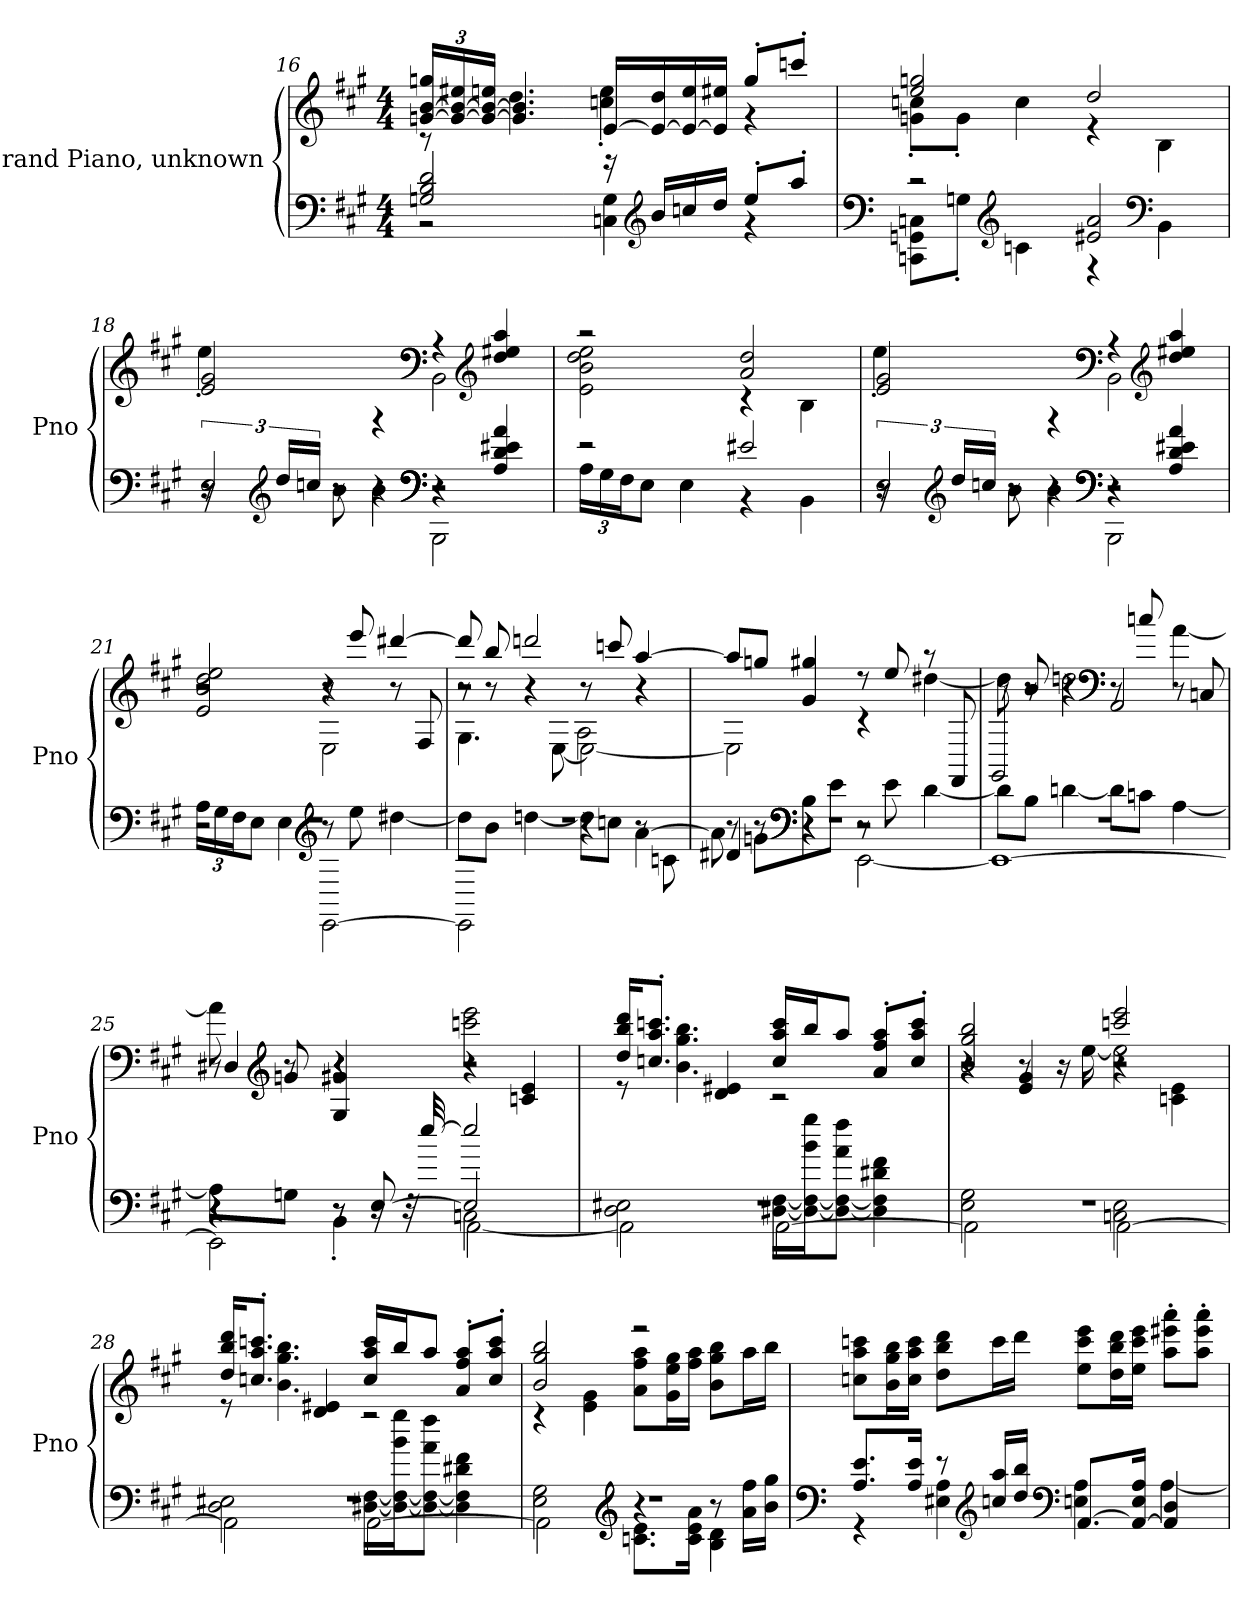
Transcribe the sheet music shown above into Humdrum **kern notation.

**kern	**kern
*part1	*part1
*staff2	*staff1
*I"Grand Piano, unknown	*
*I'Pno	*
!!LO:PB:g=z
*clefF4	*clefG2
*k[f#c#g#]	*k[f#c#g#]
*M4/4	*M4/4
=16	=16
*^	*
*	*	*Xbrackettup
*	*	*^
2Gn/ 2B/ 2d/	2r	[24gn/ [24b/ 24ggn/LL	8r
.	.	24g/_ 24b/_ 24ee#X/	.
.	.	24g/_ 24b/_ 24een/JJ	.
.	.	4.g/] 4.b/]	4.dd\
16r	4Cn\ 4G\	[16e/LL	4ccn\' 4ee\'
*clefG2	*	*	*
16b/LL	.	16e/_ 16dd/	.
16ccn/	.	16e/_ 16ee/	.
16dd/JJ	.	16e/] 16ee#X/JJ	.
8ee'/L	4r	8gg'/L	4r
8aa'/J	.	8cccn'/J	.
=17	=17	=17	=17
*clefF4	*	*	*
2r	8CCn\ 8GGn\ 8Cn\L	2ee/ 2ggn/	8gn\' 8ccn\'L
.	8Gn'\J	.	8g'\J
*clefG2	*	*	*
.	4cn\	.	4cc\
2e#X/ 2a/	4r	2dd/	4r
*clefF4	*	*	*
.	4BB\	.	4B\
!!LO:LB:g=z	!!
=18	=18	=18	=18
*	*^	*	*
24r	8r	2E/	2e/ 2g#/	4ee'\
*clefG2	*	*	*	*
24dd/LL	.	.	.	.
24ccn/JJ	.	.	.	.
8r	8b\	.	.	.
4r	4b\	.	.	4r
*clefF4	*	*	*clefF4	*
4r	2BBB\	2r	4r	2BB\
*	*	*	*clefG2	*
4A/ 4d/ 4e#X/ 4a/	.	.	4dd/ 4ee#X/ 4aa/	.
*	*v	*v	*	*
=19	=19	=19	=19
*	*Xbrackettup	*	*
2r	24A\LL	2r	2e\ 2b\ 2dd\ 2ee\
.	24G#\	.	.
.	24F#\J	.	.
.	8E\J	.	.
.	4E\	.	.
2e#X/	4r	2a/ 2dd/	4r
.	4BB\	.	4B\
*v	*v	*	*
=20	=20	=20
*brackettup	*	*
*^	*	*
*	*^	*	*
24r	8r	2E/	2e/ 2g#/	4ee'\
*clefG2	*	*	*	*
24dd/LL	.	.	.	.
24ccn/JJ	.	.	.	.
8r	8b\	.	.	.
4r	4b\	.	.	4r
*clefF4	*	*	*clefF4	*
4r	2BBB\	2r	4r	2BB\
*	*	*	*clefG2	*
4A/ 4d/ 4e#X/ 4a/	.	.	4dd/ 4ee#X/ 4aa/	.
*	*	*	*v	*v
!!LO:LB:g=z
=21	=21	=21	=21
*	*Xbrackettup	*	*
*	*	*	*^
*	*	*	*	*^
1r	24A\LL	2r	2e/ 2b/ 2dd/ 2ee/	2r	2r
.	24G#\	.	.	.	.
.	24F#\J	.	.	.	.
.	8E\J	.	.	.	.
.	4E\	.	.	.	.
*clefG2	*	*	*	*	*
.	8r	[2EE\	8r	2E\	4r
.	8ee\	.	8eee/	.	.
.	[4dd#X\	.	8r	.	[4ddd#X/
.	.	.	8F#/	.	.
=22	=22	=22	=22	=22	=22
*	*	*	*	*	*^
1r	8dd#\L]	2EE\]	8r	4.G#\	8ddd#/]	2r
.	8b\J	.	8bb/	.	8r	.
.	[4ddn\	.	4r	.	2dddn/	.
.	.	.	.	[8E\	.	.
.	8dd\L]	4r	8r	2E\_	.	2A\
.	8ccn\J	.	8cccn/	.	.	.
.	8r	[4a\	[4aa/	.	4r	.
.	8cn\	.	.	.	.	.
*	*	*	*	*v	*v	*v
=23	=23	=23	=23	=23
*	*	*^	*	*
1r	8r	4d#X/	8a\]	8aa/L]	2E\]
.	8gn\L	.	8r	8ggn/J	.
*clefF4	*	*	*	*	*
.	8B\	4r	4r	4g#/ 4gg#X/	.
.	8e\J	.	.	.	.
.	8r	2r	[2EE\	8r	4r
.	8e\	.	.	8ee/	.
.	[4d#\	.	.	8r	[4dd#X\
.	.	.	.	8FF#/	.
*	*	*v	*v	*	*
!!LO:LB:g=z
=24	=24	=24	=24	=24
*	*	*	*	*^
1r	8d#\L]	1EE_	8r	8dd#\]	2GG#/
.	8B\J	.	8b/	8r	.
.	[4dn\	.	4r	2ddn\	.
*	*	*	*clefF4	*	*
.	8d\L]	.	8r	.	2AA/
.	8cn\J	.	8ccn/	.	.
.	[4A\	.	8r	[4a\	.
.	.	.	8Cn/	.	.
=25	=25	=25	=25	=25	=25
*	*	*^	*	*	*
4r	8A\L]	4r	2EE\]	8r	8a\]	4D#X/
*	*	*	*	*clefG2	*	*
.	8Gn\J	.	.	8gn/	8r	.
8r	4BB'\	8r	.	4G#/ 4g#X/	4r	4r
16r	.	[8E/	.	.	.	.
32r	.	.	.	.	.	.
[32ee/	.	.	.	.	.	.
2ee/]	2Cn\	2E/]	[2AA\	4r	2cccn\ 2eee\	2r
.	.	.	.	4cn/ 4e/	.	.
*	*	*v	*v	*	*	*
*	*	*	*	*v	*v
!!LO:LB:g=z
=26	=26	=26	=26	=26
1r	2D\ 2E#X\	2AA\]	16dd/ 16bb/ 16ddd/KL	8r
.	.	.	8.ccn/' 8.aa/' 8.cccn/'J	.
.	.	.	.	4.b\ 4.gg#\ 4.bb\
.	.	.	4d/ 4e#X/	.
.	[16D#X\ [16F#\LL	[2AA\	16cc/ 16aa/ 16ccc/LL	2r
.	16D#\_ 16F#\_ 16b\ 16gg#\J	.	16bb/J	.
.	8D#\_ 8F#\_ 8a\ 8ff#\J	.	8aa/J	.
.	4D#\] 4F#\] 4d#X\ 4f#\	.	8a/' 8ff#/' 8aa/'L	.
.	.	.	8cc/' 8aa/' 8ccc/'J	.
=27	=27	=27	=27	=27
*	*	*	*^	*^
1r	2E\ 2G#\	2AA\]	2b/ 2gg#/ 2bb/	4r	4r	2r
.	.	.	.	8r	4e/ 4g#/	.
.	.	.	.	16r	.	.
.	.	.	.	[16ee\	.	.
.	2Cn\ 2E\	[2AA\	2cccn/ 2eee/	2ee\]	2r	4r
.	.	.	.	.	.	4cn\ 4e\
*	*	*	*	*v	*v	*v
=28	=28	=28	=28	=28
1r	2D\ 2E#X\	2AA\]	16dd/ 16bb/ 16ddd/KL	8r
.	.	.	8.ccn/' 8.aa/' 8.cccn/'J	.
.	.	.	.	4.b\ 4.gg#\ 4.bb\
.	.	.	4d/ 4e#X/	.
.	[16D#X\ [16F#\LL	[2AA\	16cc/ 16aa/ 16ccc/LL	2r
.	16D#\_ 16F#\_ 16b\ 16gg#\J	.	16bb/J	.
.	8D#\_ 8F#\_ 8a\ 8ff#\J	.	8aa/J	.
.	4D#\] 4F#\] 4d#X\ 4f#\	.	8a/' 8ff#/' 8aa/'L	.
.	.	.	8cc/' 8aa/' 8ccc/'J	.
!!LO:PB:g=z	!!
=29	=29	=29	=29	=29
1r	2E\ 2G#\	2AA\]	2b/ 2gg#/ 2bb/	4r
.	.	.	.	4e\ 4g#\
*clefG2	*	*	*	*
.	8.cn\ 8.e\L	4r	2r	8a\ 8ff#\ 8aa\L
.	.	.	.	16g#\ 16ee\ 16gg#\L
.	16c\ 16e\ 16a\Jk	.	.	16ff#\ 16aa\JJ
.	8r	4B\ 4d\	.	8b\ 8gg#\ 8bb\L
.	16a\ 16ff#\LL	.	.	16aa\L
.	16b\ 16gg#\JJ	.	.	16bb\JJ
*v	*v	*v	*	*
*	*v	*v
=30	=30
*clefF4	*
*^	*
8.A/ 8.e/L	4r	8ccn\ 8aa\ 8cccn\L
.	.	16b\ 16gg#\ 16bb\L
16A/ 16e/Jk	.	16cc\ 16aa\ 16ccc\JJ
8r	4E#X\ 4A\	8dd\ 8bb\ 8ddd\L
*clefG2	*	*
16ccn/ 16aa/LL	.	16ccc\L
16dd/ 16bb/JJ	.	16ddd\JJ
*clefF4	*	*
[8.AA/L	4En\ 4A\	8ee\ 8ccc\ 8eee\L
.	.	16dd\ 16bb\ 16ddd\L
16AA/_ 16E/ 16A/Jk	.	16ee\ 16ccc\ 16eee\JJ
4AA/] 4D/	[4A\	8aa\' 8eee#X\' 8aaa\'L
.	.	8aa\' 8eee#\' 8aaa\'J
*v	*v	*
=	=
*-	*-
